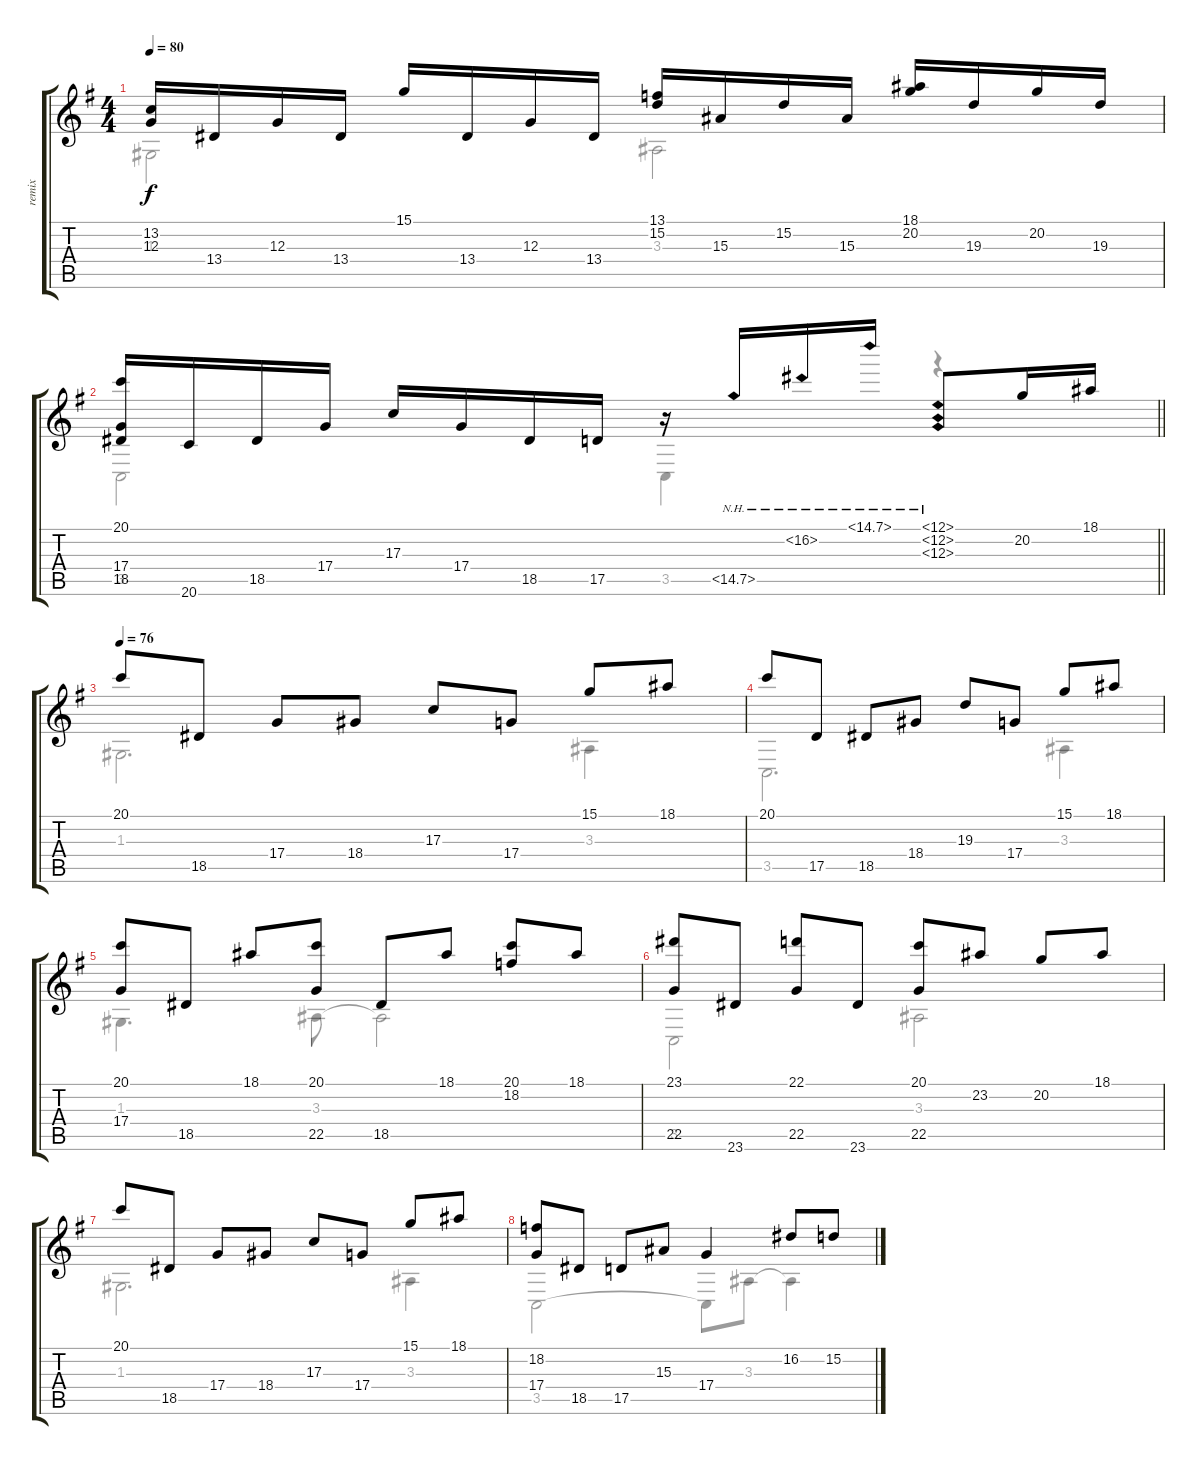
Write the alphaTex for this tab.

\track ("remix" "remix") {instrument orchestralharp}
\staff {score tabs}
\tuning (E4 B3 G3 D3 A2 E2) {hide}
\voice
\ts (4 4)
\tempo 80
\clef g2
\ks g
(13.2 12.3).16{dy f} 13.4.16 12.3.16 13.4.16 15.1.16 13.4.16 12.3.16 13.4.16 (13.1 15.2).16 15.3.16 15.2.16 15.3.16 (18.1 20.2).16 19.3.16 20.2.16 19.3.16 |
\barLineRight lightlight
(20.1 17.4 18.5).16 20.6.16 18.5.16 17.4.16 17.3.16 17.4.16 18.5.16 17.5.16 r.16 15.5{nh}.16 16.2{nh}.16 15.1{nh}.16 (20.1{nh} 20.2{nh} 20.3{nh}).8 20.2.16 18.1.16 |
\tempo 76
20.1.8 18.5.8 17.4.8 18.4.8 17.3.8 17.4.8 15.1.8 18.1.8 |
20.1.8 17.5.8 18.5.8 18.4.8 19.3.8 17.4.8 15.1.8 18.1.8 |
(20.1 17.4).8 18.5.8 18.1.8 (20.1 22.5).8 18.5.8 18.1.8 (20.1 18.2).8 18.1.8 |
(23.1 22.5).8 23.6.8 (22.1 22.5).8 23.6.8 (20.1 22.5).8 23.2.8 20.2.8 18.1.8 |
20.1.8 18.5.8 17.4.8 18.4.8 17.3.8 17.4.8 15.1.8 18.1.8 |
(18.2 17.4).8 18.5.8 17.5.8 15.3.8 17.4.4 16.2.8 15.2.8
\voice
\clef g2
\ottava regular
\simile none
\ks g
1.3.2{dy f} 3.3.2 |
\barLineRight lightlight
3.5.2 3.5.4 r.4 |
1.3.2{d} 3.3.4 |
3.5.2{d} 3.3.4 |
1.3.4{d} 3.3.8 3.3{t}.2 |
3.5.2 3.3.2 |
1.3.2{d} 3.3.4 |
3.5.2 3.5{t}.8 3.3.8 3.3{t}.4
